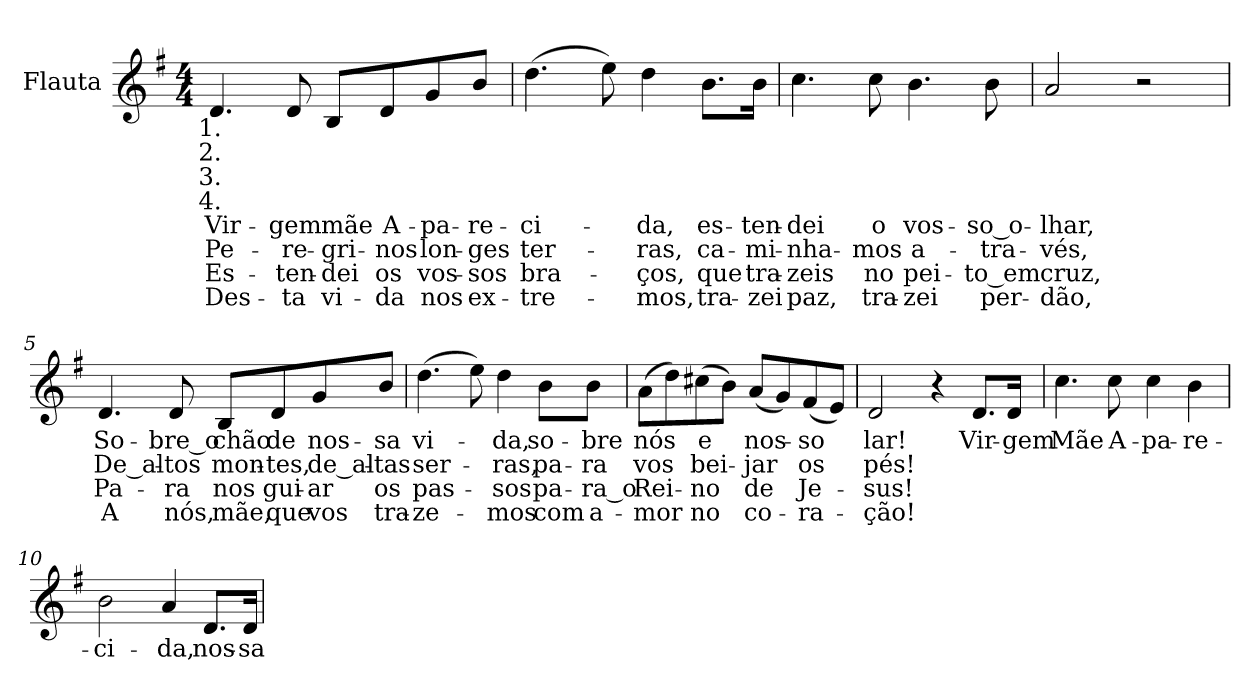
**kern	**text	**text	**text	**text
*part1	*part1	*part1	*part1	*part1
*staff1	*staff1	*staff1	*staff1	*staff1
*I"Flauta	*	*	*	*
*I'Fl.	*	*	*	*
!!LO:PB:g=z
*clefG2	*	*	*	*
*k[f#]	*	*	*	*
*G:	*	*	*	*
*M4/4	*	*	*	*
*MM70	*	*	*	*
=1	=1	=1	=1	=1
!LO:TX:b:cj:t=1.	!	!	!	!
!LO:TX:b:cj:t=2.	!	!	!	!
!LO:TX:b:cj:t=3.	!	!	!	!
!LO:TX:b:cj:t=4.	!	!	!	!
!	!LO:LY:b:color=#000000	!LO:LY:b:color=#000000	!LO:LY:b:color=#000000	!LO:LY:b:color=#000000
4.di/	Vir-	Pe-	Es-	Des-
!	!LO:LY:b:color=#000000	!LO:LY:b:color=#000000	!LO:LY:b:color=#000000	!LO:LY:b:color=#000000
8di/	-gem	-re-	-ten-	-ta
!	!LO:LY:b:color=#000000	!LO:LY:b:color=#000000	!LO:LY:b:color=#000000	!LO:LY:b:color=#000000
8Bi/L	mãe	-gri-	-dei	vi-
!	!LO:LY:b:color=#000000	!LO:LY:b:color=#000000	!LO:LY:b:color=#000000	!LO:LY:b:color=#000000
8di/	A-	-nos	os	-da
!	!LO:LY:b:color=#000000	!LO:LY:b:color=#000000	!LO:LY:b:color=#000000	!LO:LY:b:color=#000000
8gi/	-pa-	lon-	vos-	nos
!	!LO:LY:b:color=#000000	!LO:LY:b:color=#000000	!LO:LY:b:color=#000000	!LO:LY:b:color=#000000
8bi/J	-re-	-ges	-sos	ex-
=2	=2	=2	=2	=2
!	!LO:LY:b:color=#000000	!LO:LY:b:color=#000000	!LO:LY:b:color=#000000	!LO:LY:b:color=#000000
(4.ddi\	-ci-	ter-	bra-	-tre-
8eei\)	.	.	.	.
!	!LO:LY:b:color=#000000	!LO:LY:b:color=#000000	!LO:LY:b:color=#000000	!LO:LY:b:color=#000000
4ddi\	-da,	-ras,	-ços,	-mos,
!	!LO:LY:b:color=#000000	!LO:LY:b:color=#000000	!LO:LY:b:color=#000000	!LO:LY:b:color=#000000
8.bi\L	es-	ca-	que	tra-
!	!LO:LY:b:color=#000000	!LO:LY:b:color=#000000	!LO:LY:b:color=#000000	!LO:LY:b:color=#000000
16bi\Jk	-ten-	-mi-	tra-	-zei
=3	=3	=3	=3	=3
!	!LO:LY:b:color=#000000	!LO:LY:b:color=#000000	!LO:LY:b:color=#000000	!LO:LY:b:color=#000000
4.cci\	-dei	-nha-	-zeis	paz,
!	!LO:LY:b:color=#000000	!LO:LY:b:color=#000000	!LO:LY:b:color=#000000	!LO:LY:b:color=#000000
8cci\	o	-mos	no	tra-
!	!LO:LY:b:color=#000000	!LO:LY:b:color=#000000	!LO:LY:b:color=#000000	!LO:LY:b:color=#000000
4.bi\	vos-	a-	pei-	-zei
!	!LO:LY:b:color=#000000	!LO:LY:b:color=#000000	!LO:LY:b:color=#000000	!LO:LY:b:color=#000000
8bi\	-so_o-	-tra-	-to_em	per-
=4	=4	=4	=4	=4
!	!LO:LY:b:color=#000000	!LO:LY:b:color=#000000	!LO:LY:b:color=#000000	!LO:LY:b:color=#000000
2ai/	-lhar,	-vés,	cruz,	-dão,
2r	.	.	.	.
!!LO:LB:g=z
=5	=5	=5	=5	=5
!	!LO:LY:b:color=#000000	!LO:LY:b:color=#000000	!LO:LY:b:color=#000000	!LO:LY:b:color=#000000
4.di/	So-	De_al-	Pa-	A
!	!LO:LY:b:color=#000000	!LO:LY:b:color=#000000	!LO:LY:b:color=#000000	!LO:LY:b:color=#000000
8di/	-bre_o	-tos	-ra	nós,
!	!LO:LY:b:color=#000000	!LO:LY:b:color=#000000	!LO:LY:b:color=#000000	!LO:LY:b:color=#000000
8Bi/L	chão	mon-	nos	mãe,
!	!LO:LY:b:color=#000000	!LO:LY:b:color=#000000	!LO:LY:b:color=#000000	!LO:LY:b:color=#000000
8di/	de	-tes,	gui-	que
!	!LO:LY:b:color=#000000	!LO:LY:b:color=#000000	!LO:LY:b:color=#000000	!LO:LY:b:color=#000000
8gi/	nos-	de_al-	-ar	vos
!	!LO:LY:b:color=#000000	!LO:LY:b:color=#000000	!LO:LY:b:color=#000000	!LO:LY:b:color=#000000
8bi/J	-sa	-tas	os	tra-
=6	=6	=6	=6	=6
!	!LO:LY:b:color=#000000	!LO:LY:b:color=#000000	!LO:LY:b:color=#000000	!LO:LY:b:color=#000000
(4.ddi\	vi-	ser-	pas-	-ze-
8eei\)	.	.	.	.
!	!LO:LY:b:color=#000000	!LO:LY:b:color=#000000	!LO:LY:b:color=#000000	!LO:LY:b:color=#000000
4ddi\	-da,	-ras,	-sos	-mos
!	!LO:LY:b:color=#000000	!LO:LY:b:color=#000000	!LO:LY:b:color=#000000	!LO:LY:b:color=#000000
8bi\L	so-	pa-	pa-	com
!	!LO:LY:b:color=#000000	!LO:LY:b:color=#000000	!LO:LY:b:color=#000000	!LO:LY:b:color=#000000
8bi\J	-bre	-ra	-ra_o	a-
=7	=7	=7	=7	=7
!	!LO:LY:b:color=#000000	!LO:LY:b:color=#000000	!LO:LY:b:color=#000000	!LO:LY:b:color=#000000
(8ai\L	nós	vos	Rei-	-mor
8ddi\)	.	.	.	.
!	!LO:LY:b:color=#000000	!LO:LY:b:color=#000000	!LO:LY:b:color=#000000	!LO:LY:b:color=#000000
(8cc#Xi\	e	bei-	-no	no
8bi\J)	.	.	.	.
!	!LO:LY:b:color=#000000	!LO:LY:b:color=#000000	!LO:LY:b:color=#000000	!LO:LY:b:color=#000000
(8ai/L	nos-	-jar	de	co-
8gi/)	.	.	.	.
!	!LO:LY:b:color=#000000	!LO:LY:b:color=#000000	!LO:LY:b:color=#000000	!LO:LY:b:color=#000000
(8f#i/	-so	os	Je-	-ra-
8ei/J)	.	.	.	.
!!LO:LB:g=z
=8	=8	=8	=8	=8
!	!LO:LY:b:color=#000000	!LO:LY:b:color=#000000	!LO:LY:b:color=#000000	!LO:LY:b:color=#000000
2di/	lar!	pés!	-sus!	-ção!
4r	.	.	.	.
!	!LO:LY:b:color=#000000	!	!	!
8.di/L	Vir-	.	.	.
!	!LO:LY:b:color=#000000	!	!	!
16di/Jk	-gem	.	.	.
=9	=9	=9	=9	=9
!	!LO:LY:b:color=#000000	!	!	!
4.cci\	Mãe	.	.	.
!	!LO:LY:b:color=#000000	!	!	!
8cci\	A-	.	.	.
!	!LO:LY:b:color=#000000	!	!	!
4cci\	-pa-	.	.	.
!	!LO:LY:b:color=#000000	!	!	!
4bi\	-re-	.	.	.
=10	=10	=10	=10	=10
!	!LO:LY:b:color=#000000	!	!	!
2bi\	-ci-	.	.	.
!	!LO:LY:b:color=#000000	!	!	!
4ai/	-da,	.	.	.
!	!LO:LY:b:color=#000000	!	!	!
8.di/L	nos-	.	.	.
!	!LO:LY:b:color=#000000	!	!	!
16di/Jk	-sa	.	.	.
=	=	=	=	=
*-	*-	*-	*-	*-
